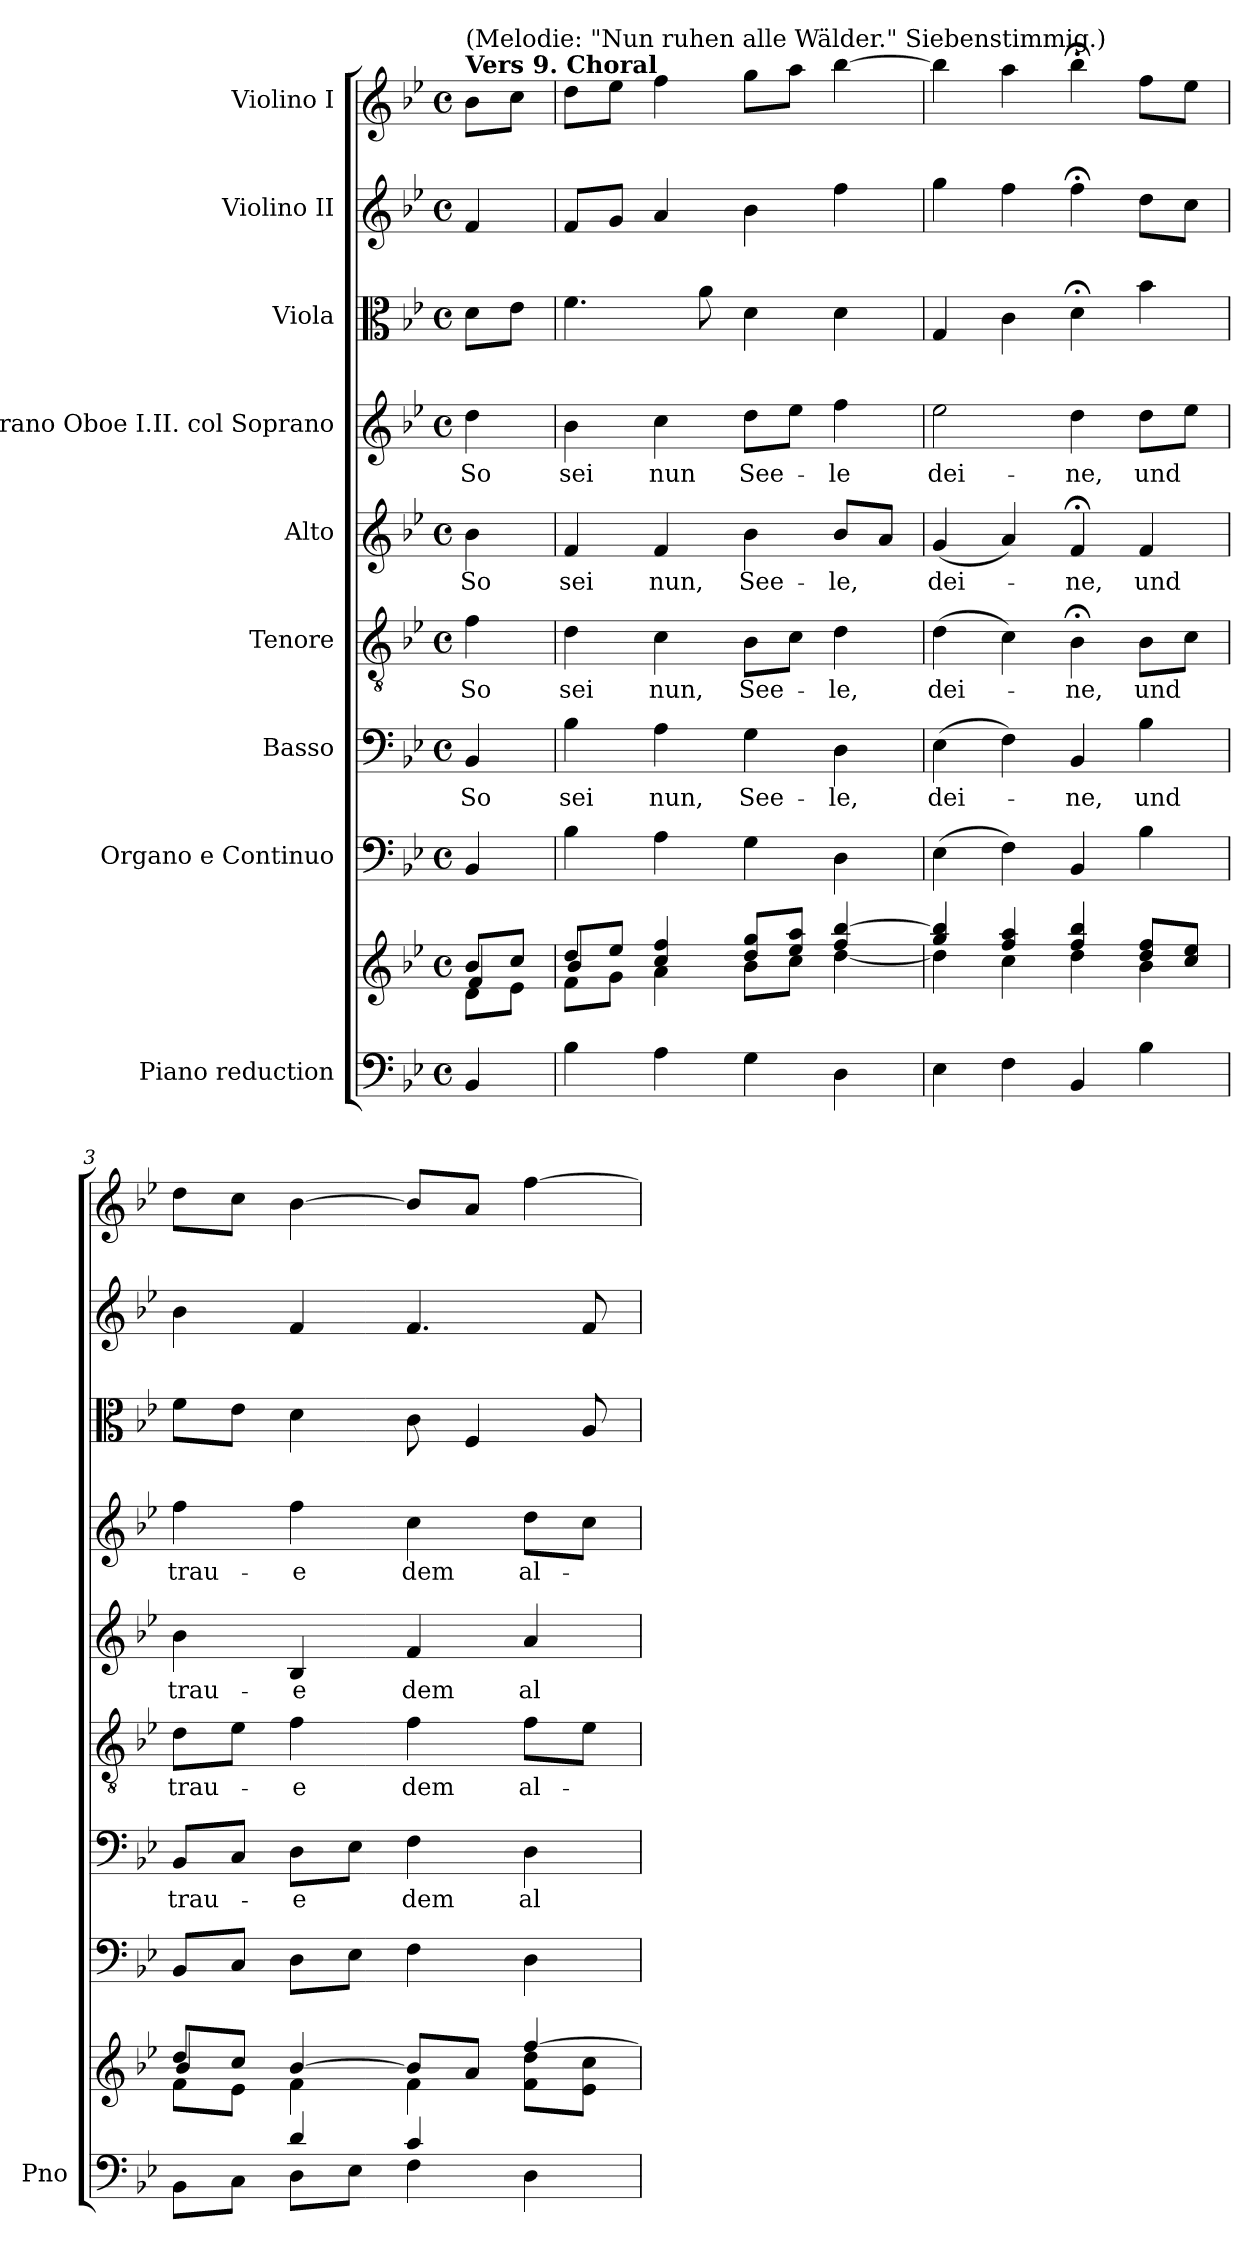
**kern	**kern	**kern	**kern	**text	**kern	**text	**kern	**text	**kern	**text	**kern	**kern	**kern
*part9	*part9	*part8	*part7	*part7	*part6	*part6	*part5	*part5	*part4	*part4	*part3	*part2	*part1
*staff10	*staff9	*staff8	*staff7	*staff7	*staff6	*staff6	*staff5	*staff5	*staff4	*staff4	*staff3	*staff2	*staff1
*I"Piano reduction	*	*I"Organo e Continuo	*I"Basso	*	*I"Tenore	*	*I"Alto	*	*I"Soprano Oboe I.II. col Soprano	*	*I"Viola	*I"Violino II	*I"Violino I
*I'Pno	*	*	*	*	*	*	*	*	*	*	*	*	*
*stria5	*stria5	*	*	*	*	*	*	*	*	*	*	*	*
*clefF4	*clefG2	*clefF4	*clefF4	*	*clefGv2	*	*clefG2	*	*clefG2	*	*clefC3	*clefG2	*clefG2
*k[b-e-]	*k[b-e-]	*k[b-e-]	*k[b-e-]	*	*k[b-e-]	*	*k[b-e-]	*	*k[b-e-]	*	*k[b-e-]	*k[b-e-]	*k[b-e-]
*M4/4	*M4/4	*M4/4	*M4/4	*	*M4/4	*	*M4/4	*	*M4/4	*	*M4/4	*M4/4	*M4/4
*met(c)	*met(c)	*met(c)	*met(c)	*	*met(c)	*	*met(c)	*	*met(c)	*	*met(c)	*met(c)	*met(c)
=	=	=	=	=	=	=	=	=	=	=	=	=	=
*	*^	*	*	*	*	*	*	*	*	*	*	*	*
*	*	*^	*	*	*	*	*	*	*	*	*	*	*	*
!	!	!	!	!	!	!	!	!	!	!	!	!	!	!	!LO:TX:a:B:t=Vers 9. Choral
!	!	!	!	!	!	!	!	!	!	!	!	!	!	!	!LO:TX:a:t=(Melodie&colon; "Nun ruhen alle Wälder." Siebenstimmig.)
!	!	!	!	!	!	!LO:LY:b	!	!LO:LY:b	!	!LO:LY:b	!	!LO:LY:b	!	!	!
4BB-/	8b-/L	8d\L	4f/	4BB-/	4BB-/	So	4f\	So	4b-\	So	4dd\	So	8d\L	4f/	8b-\L
.	8cc/J	8e-\J	.	.	.	.	.	.	.	.	.	.	8e-\J	.	8cc\J
=1	=1	=1	=1	=1	=1	=1	=1	=1	=1	=1	=1	=1	=1	=1	=1
!	!	!	!	!	!	!LO:LY:b	!	!LO:LY:b	!	!LO:LY:b	!	!LO:LY:b	!	!	!
4B-\	8dd/L	8f\L	4b-/	4B-\	4B-\	sei	4d\	sei	4f/	sei	4b-\	sei	4.f\	8f/L	8dd\L
.	8ee-/J	8g\J	.	.	.	.	.	.	.	.	.	.	.	8g/J	8ee-\J
!	!	!	!	!	!	!LO:LY:b	!	!LO:LY:b	!	!LO:LY:b	!	!LO:LY:b	!	!	!
4A\	4cc/ 4ff/	4a\	4ryy	4A\	4A\	nun,	4c\	nun,	4f/	nun,	4cc\	nun	.	4a/	4ff\
.	.	.	.	.	.	.	.	.	.	.	.	.	8a\	.	.
!	!	!	!	!	!	!LO:LY:b	!	!LO:LY:b	!	!LO:LY:b	!	!LO:LY:b	!	!	!
4G\	8dd/ 8gg/L	8b-\L	2ryy	4G\	4G\	See-	8B-\L	See-	4b-\	See-	8dd\L	See-	4d\	4b-\	8gg\L
.	8ee-/ 8aa/J	8cc\J	.	.	.	.	8c\J	.	.	.	8ee-\J	.	.	.	8aa\J
!	!	!	!	!	!	!LO:LY:b	!	!LO:LY:b	!	!LO:LY:b	!	!LO:LY:b	!	!	!
4D\	4ff/ [4bb-/	[4dd\	.	4D\	4D\	-le,	4d\	-le,	8b-/L	-le,	4ff\	-le	4d\	4ff\	[4bb-\
.	.	.	.	.	.	.	.	.	8a/J	.	.	.	.	.	.
*	*	*v	*v	*	*	*	*	*	*	*	*	*	*	*	*
=2	=2	=2	=2	=2	=2	=2	=2	=2	=2	=2	=2	=2	=2	=2
!	!	!	!	!	!LO:LY:b	!	!LO:LY:b	!	!LO:LY:b	!	!LO:LY:b	!	!	!
4E-\	4gg/ 4bb-/]	4dd\]	(4E-\	(4E-\	dei-	(4d\	dei-	(4g/	dei-	2ee-\	dei-	4G/	4gg\	4bb-\]
4F\	4ff/ 4aa/	4cc\	4F\)	4F\)	.	4c\)	.	4a/)	.	.	.	4c\	4ff\	4aa\
!	!	!	!	!	!LO:LY:b	!	!LO:LY:b	!	!LO:LY:b	!	!LO:LY:b	!	!	!
4BB-</	4ff/> 4bb-/>	4dd\	4BB->/	4BB->/	-ne,	4B-;<\	-ne,	4f;</	-ne,	4dd>\	-ne,	4d;<\	4ff;<\	4bb-;<\
!	!	!	!	!	!LO:LY:b	!	!LO:LY:b	!	!LO:LY:b	!	!LO:LY:b	!	!	!
4B-\	8dd/ 8ff/L	4b-\	4B-\	4B-\	und	8B-\L	und	4f/	und	8dd\L	und	4b-\	8dd\L	8ff\L
.	8cc/ 8ee-/J	.	.	.	.	8c\J	.	.	.	8ee-\J	.	.	8cc\J	8ee-\J
=3	=3	=3	=3	=3	=3	=3	=3	=3	=3	=3	=3	=3	=3	=3
*^	*	*^	*	*	*	*	*	*	*	*	*	*	*	*
!	!	!	!	!	!	!	!LO:LY:b	!	!LO:LY:b	!	!LO:LY:b	!	!LO:LY:b	!	!	!
4ryy	8BB-\L	8dd/L	8f\L	4b-/	8BB-/L	8BB-/L	trau-	8d\L	trau-	4b-\	trau-	4ff\	trau-	8f\L	4b-\	8dd\L
.	8C\J	8cc/J	8e-\J	.	8C/J	8C/J	.	8e-\J	.	.	.	.	.	8e-\J	.	8cc\J
!	!	!	!	!	!	!	!LO:LY:b	!	!LO:LY:b	!	!LO:LY:b	!	!LO:LY:b	!	!	!
4d/	8D\L	[4b-/	4f\	2.ryy	8D\L	8D\L	-e	4f\	-e	4B-/	-e	4ff\	-e	4d\	4f/	[4b-\
.	8E-\J	.	.	.	8E-\J	8E-\J	.	.	.	.	.	.	.	.	.	.
!	!	!	!	!	!	!	!LO:LY:b	!	!LO:LY:b	!	!LO:LY:b	!	!LO:LY:b	!	!	!
4c/	4F\	8b-/L]	4f\	.	4F\	4F\	dem	4f\	dem	4f/	dem	4cc\	dem	8c\	4.f/	8b-/L]
.	.	8a/J	.	.	.	.	.	.	.	.	.	.	.	4F/	.	8a/J
!	!	!	!	!	!	!	!LO:LY:b	!	!LO:LY:b	!	!LO:LY:b	!	!LO:LY:b	!	!	!
4ryy	4D\	[4ff/	8f\ 8dd\L	.	4D\	4D\	al-	8f\L	al-	4a/	al-	8dd\L	al-	.	.	[4ff\
.	.	.	8e-\ 8cc\J	.	.	.	.	8e-\J	.	.	.	8cc\J	.	8A/	8f/	.
*v	*v	*	*	*	*	*	*	*	*	*	*	*	*	*	*	*
*	*v	*v	*v	*	*	*	*	*	*	*	*	*	*	*	*
=	=	=	=	=	=	=	=	=	=	=	=	=	=
*-	*-	*-	*-	*-	*-	*-	*-	*-	*-	*-	*-	*-	*-
